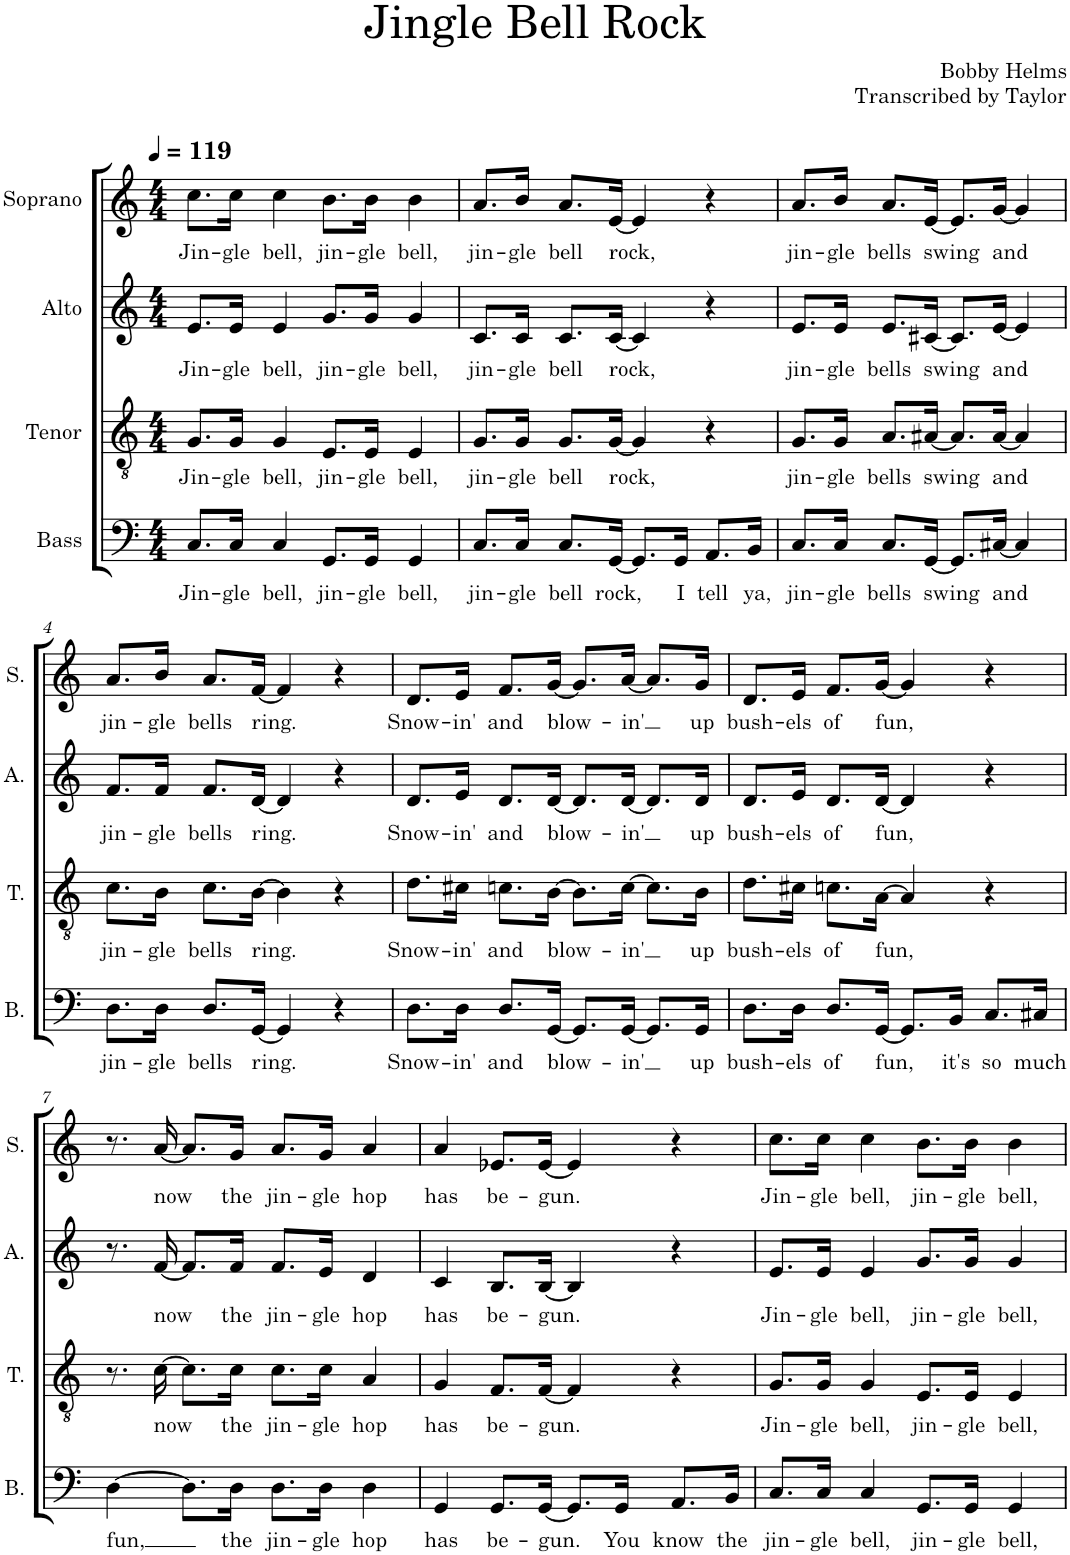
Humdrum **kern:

**kern	**text	**kern	**text	**kern	**text	**kern	**text
*part4	*part4	*part3	*part3	*part2	*part2	*part1	*part1
*staff4	*staff4	*staff3	*staff3	*staff2	*staff2	*staff1	*staff1
*I"Bass	*	*I"Tenor	*	*I"Alto	*	*I"Soprano	*
*I'B.	*	*I'T.	*	*I'A.	*	*I'S.	*
*clefF4	*	*clefGv2	*	*clefG2	*	*clefG2	*
*k[]	*	*k[]	*	*k[]	*	*k[]	*
*M4/4	*	*M4/4	*	*M4/4	*	*M4/4	*
*MM119	*	*MM119	*	*MM119	*	*MM119	*
=1	=1	=1	=1	=1	=1	=1	=1
!	!LO:LY:b	!	!LO:LY:b	!	!LO:LY:b	!	!LO:LY:b
8.C/L	Jin-	8.G/L	Jin-	8.e/L	Jin-	8.cc\L	Jin-
!	!LO:LY:b	!	!LO:LY:b	!	!LO:LY:b	!	!LO:LY:b
16C/Jk	-gle	16G/Jk	-gle	16e/Jk	-gle	16cc\Jk	-gle
!	!LO:LY:b	!	!LO:LY:b	!	!LO:LY:b	!	!LO:LY:b
4C/	bell,	4G/	bell,	4e/	bell,	4cc\	bell,
!	!LO:LY:b	!	!LO:LY:b	!	!LO:LY:b	!	!LO:LY:b
8.GG/L	jin-	8.E/L	jin-	8.g/L	jin-	8.b\L	jin-
!	!LO:LY:b	!	!LO:LY:b	!	!LO:LY:b	!	!LO:LY:b
16GG/Jk	-gle	16E/Jk	-gle	16g/Jk	-gle	16b\Jk	-gle
!	!LO:LY:b	!	!LO:LY:b	!	!LO:LY:b	!	!LO:LY:b
4GG/	bell,	4E/	bell,	4g/	bell,	4b\	bell,
=2	=2	=2	=2	=2	=2	=2	=2
!	!LO:LY:b	!	!LO:LY:b	!	!LO:LY:b	!	!LO:LY:b
8.C/L	jin-	8.G/L	jin-	8.c/L	jin-	8.a/L	jin-
!	!LO:LY:b	!	!LO:LY:b	!	!LO:LY:b	!	!LO:LY:b
16C/Jk	-gle	16G/Jk	-gle	16c/Jk	-gle	16b/Jk	-gle
!	!LO:LY:b	!	!LO:LY:b	!	!LO:LY:b	!	!LO:LY:b
8.C/L	bell	8.G/L	bell	8.c/L	bell	8.a/L	bell
!	!LO:LY:b	!	!LO:LY:b	!	!LO:LY:b	!	!LO:LY:b
[16GG/Jk	rock,	[16G/Jk	rock,	[16c/Jk	rock,	[16e/Jk	rock,
8.GG/L]	.	4G/]	.	4c/]	.	4e/]	.
!	!LO:LY:b	!	!	!	!	!	!
16GG/Jk	-I	.	.	.	.	.	.
!	!LO:LY:b	!	!	!	!	!	!
8.AA/L	tell	4r	.	4r	.	4r	.
!	!LO:LY:b	!	!	!	!	!	!
16BB/Jk	ya,	.	.	.	.	.	.
=3	=3	=3	=3	=3	=3	=3	=3
!	!LO:LY:b	!	!LO:LY:b	!	!LO:LY:b	!	!LO:LY:b
8.C/L	jin-	8.G/L	jin-	8.e/L	jin-	8.a/L	jin-
!	!LO:LY:b	!	!LO:LY:b	!	!LO:LY:b	!	!LO:LY:b
16C/Jk	-gle	16G/Jk	-gle	16e/Jk	-gle	16b/Jk	-gle
!	!LO:LY:b	!	!LO:LY:b	!	!LO:LY:b	!	!LO:LY:b
8.C/L	bells	8.A/L	bells	8.e/L	bells	8.a/L	bells
!	!LO:LY:b	!	!LO:LY:b	!	!LO:LY:b	!	!LO:LY:b
[16GG/Jk	swing	[16A#X/Jk	swing	[16c#X/Jk	swing	[16e/Jk	swing
8.GG/L]	.	8.A#/L]	.	8.c#/L]	.	8.e/L]	.
!	!LO:LY:b	!	!LO:LY:b	!	!LO:LY:b	!	!LO:LY:b
[16C#X/Jk	and	[16A#/Jk	and	[16e/Jk	and	[16g/Jk	and
4C#/]	.	4A#/]	.	4e/]	.	4g/]	.
!!LO:LB:g=z
=4	=4	=4	=4	=4	=4	=4	=4
!	!LO:LY:b	!	!LO:LY:b	!	!LO:LY:b	!	!LO:LY:b
8.D\L	jin-	8.c\L	jin-	8.f/L	jin-	8.a/L	jin-
!	!LO:LY:b	!	!LO:LY:b	!	!LO:LY:b	!	!LO:LY:b
16D\Jk	-gle	16B\Jk	-gle	16f/Jk	-gle	16b/Jk	-gle
!	!LO:LY:b	!	!LO:LY:b	!	!LO:LY:b	!	!LO:LY:b
8.D/L	bells	8.c\L	bells	8.f/L	bells	8.a/L	bells
!	!LO:LY:b	!	!LO:LY:b	!	!LO:LY:b	!	!LO:LY:b
[16GG/Jk	ring.	[16B\Jk	ring.	[16d/Jk	ring.	[16f/Jk	ring.
4GG/]	.	4B\]	.	4d/]	.	4f/]	.
4r	.	4r	.	4r	.	4r	.
=5	=5	=5	=5	=5	=5	=5	=5
!	!LO:LY:b	!	!LO:LY:b	!	!LO:LY:b	!	!LO:LY:b
8.D\L	Snow-	8.d\L	Snow-	8.d/L	Snow-	8.d/L	Snow-
!	!LO:LY:b	!	!LO:LY:b	!	!LO:LY:b	!	!LO:LY:b
16D\Jk	-in'	16c#X\Jk	-in'	16e/Jk	-in'	16e/Jk	-in'
!	!LO:LY:b	!	!LO:LY:b	!	!LO:LY:b	!	!LO:LY:b
8.D/L	and	8.cn\L	and	8.d/L	and	8.f/L	and
!	!LO:LY:b	!	!LO:LY:b	!	!LO:LY:b	!	!LO:LY:b
[16GG/Jk	blow-	[16B\Jk	blow-	[16d/Jk	blow-	[16g/Jk	blow-
8.GG/L]	.	8.B\L]	.	8.d/L]	.	8.g/L]	.
!	!LO:LY:b	!	!LO:LY:b	!	!LO:LY:b	!	!LO:LY:b
[16GG/Jk	-in'	[16c\Jk	-in'	[16d/Jk	-in'	[16a/Jk	-in'
8.GG/L]	.	8.c\L]	.	8.d/L]	.	8.a/L]	.
!	!LO:LY:b	!	!LO:LY:b	!	!LO:LY:b	!	!LO:LY:b
16GG/Jk	up	16B\Jk	up	16d/Jk	up	16g/Jk	up
=6	=6	=6	=6	=6	=6	=6	=6
!	!LO:LY:b	!	!LO:LY:b	!	!LO:LY:b	!	!LO:LY:b
8.D\L	bush-	8.d\L	bush-	8.d/L	bush-	8.d/L	bush-
!	!LO:LY:b	!	!LO:LY:b	!	!LO:LY:b	!	!LO:LY:b
16D\Jk	-els	16c#X\Jk	-els	16e/Jk	-els	16e/Jk	-els
!	!LO:LY:b	!	!LO:LY:b	!	!LO:LY:b	!	!LO:LY:b
8.D/L	of	8.cn\L	of	8.d/L	of	8.f/L	of
!	!LO:LY:b	!	!LO:LY:b	!	!LO:LY:b	!	!LO:LY:b
[16GG/Jk	fun,	[16A\Jk	fun,	[16d/Jk	fun,	[16g/Jk	fun,
8.GG/L]	.	4A/]	.	4d/]	.	4g/]	.
!	!LO:LY:b	!	!	!	!	!	!
16BB/Jk	it's	.	.	.	.	.	.
!	!LO:LY:b	!	!	!	!	!	!
8.C/L	so	4r	.	4r	.	4r	.
!	!LO:LY:b	!	!	!	!	!	!
16C#X/Jk	much	.	.	.	.	.	.
!!LO:LB:g=z
=7	=7	=7	=7	=7	=7	=7	=7
!	!LO:LY:b	!	!	!	!	!	!
[4D\	fun,	8.r	.	8.r	.	8.r	.
!	!	!	!LO:LY:b	!	!LO:LY:b	!	!LO:LY:b
.	.	[16c\	-now	[16f/	now	[16a/	now
8.D\L]	.	8.c\L]	.	8.f/L]	.	8.a/L]	.
!	!LO:LY:b	!	!LO:LY:b	!	!LO:LY:b	!	!LO:LY:b
16D\Jk	the	16c\Jk	the	16f/Jk	the	16g/Jk	the
!	!LO:LY:b	!	!LO:LY:b	!	!LO:LY:b	!	!LO:LY:b
8.D\L	jin-	8.c\L	jin-	8.f/L	jin-	8.a/L	jin-
!	!LO:LY:b	!	!LO:LY:b	!	!LO:LY:b	!	!LO:LY:b
16D\Jk	-gle	16c\Jk	-gle	16e/Jk	-gle	16g/Jk	-gle
!	!LO:LY:b	!	!LO:LY:b	!	!LO:LY:b	!	!LO:LY:b
4D\	hop	4A/	hop	4d/	hop	4a/	hop
=8	=8	=8	=8	=8	=8	=8	=8
!	!LO:LY:b	!	!LO:LY:b	!	!LO:LY:b	!	!LO:LY:b
4GG/	has	4G/	has	4c/	has	4a/	has
!	!LO:LY:b	!	!LO:LY:b	!	!LO:LY:b	!	!LO:LY:b
8.GG/L	be-	8.F/L	be-	8.B/L	be-	8.e-X/L	be-
!	!LO:LY:b	!	!LO:LY:b	!	!LO:LY:b	!	!LO:LY:b
[16GG/Jk	-gun.	[16F/Jk	-gun.	[16B/Jk	-gun.	[16e-/Jk	-gun.
8.GG/L]	.	4F/]	.	4B/]	.	4e-/]	.
!	!LO:LY:b	!	!	!	!	!	!
16GG/Jk	You	.	.	.	.	.	.
!	!LO:LY:b	!	!	!	!	!	!
8.AA/L	know	4r	.	4r	.	4r	.
!	!LO:LY:b	!	!	!	!	!	!
16BB/Jk	the	.	.	.	.	.	.
=9	=9	=9	=9	=9	=9	=9	=9
!	!LO:LY:b	!	!LO:LY:b	!	!LO:LY:b	!	!LO:LY:b
8.C/L	jin-	8.G/L	Jin-	8.e/L	Jin-	8.cc\L	Jin-
!	!LO:LY:b	!	!LO:LY:b	!	!LO:LY:b	!	!LO:LY:b
16C/Jk	-gle	16G/Jk	-gle	16e/Jk	-gle	16cc\Jk	-gle
!	!LO:LY:b	!	!LO:LY:b	!	!LO:LY:b	!	!LO:LY:b
4C/	bell,	4G/	bell,	4e/	bell,	4cc\	bell,
!	!LO:LY:b	!	!LO:LY:b	!	!LO:LY:b	!	!LO:LY:b
8.GG/L	jin-	8.E/L	jin-	8.g/L	jin-	8.b\L	jin-
!	!LO:LY:b	!	!LO:LY:b	!	!LO:LY:b	!	!LO:LY:b
16GG/Jk	-gle	16E/Jk	-gle	16g/Jk	-gle	16b\Jk	-gle
!	!LO:LY:b	!	!LO:LY:b	!	!LO:LY:b	!	!LO:LY:b
4GG/	bell,	4E/	bell,	4g/	bell,	4b\	bell,
=	=	=	=	=	=	=	=
*-	*-	*-	*-	*-	*-	*-	*-
